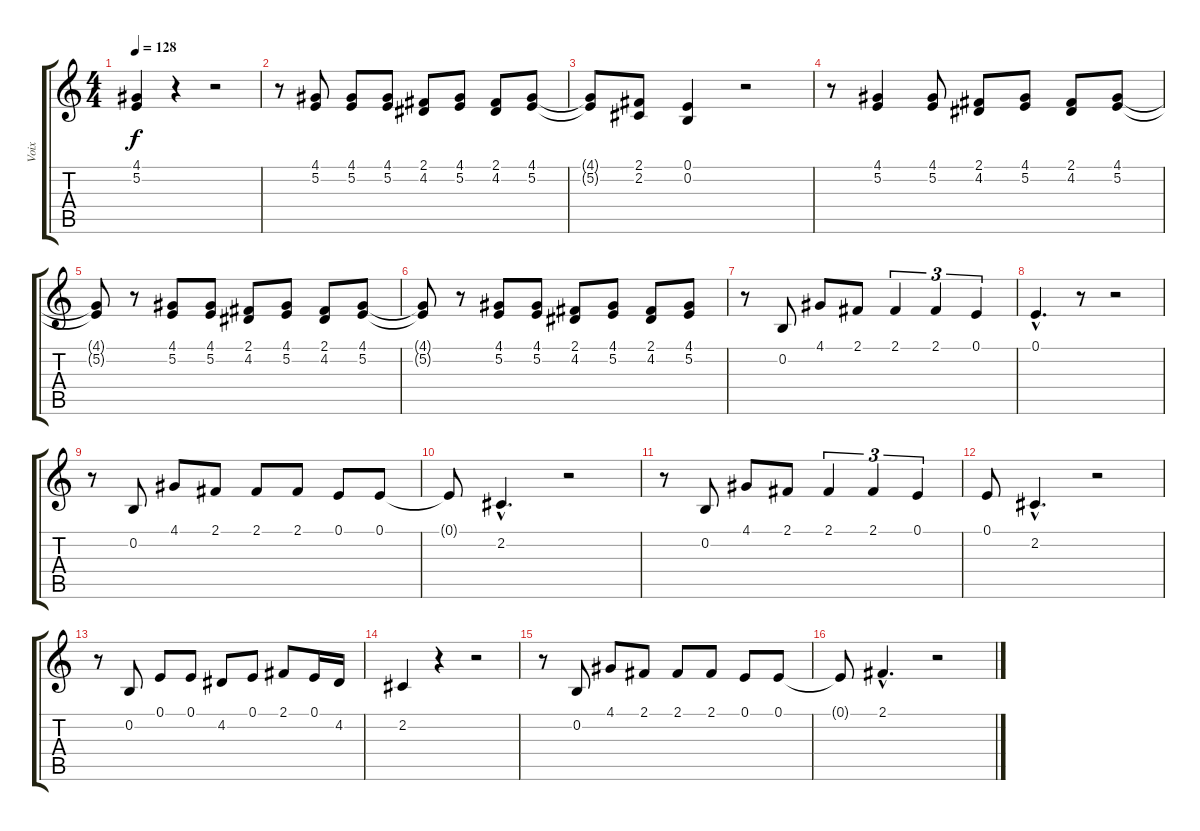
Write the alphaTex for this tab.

\track ("Voix" "Voix") {instrument accordion}
\staff {score tabs}
\tuning (E4 B3 G3 D3 A2 E2) {hide}
\ts (4 4)
\tempo 128
\clef g2
\ks c
(4.1{t} 5.2{t}).4{dy f} r.4 r.2 |
r.8 (4.1 5.2).8 (4.1 5.2).8 (4.1 5.2).8 (2.1 4.2).8 (4.1 5.2).8 (2.1 4.2).8 (4.1 5.2).8 |
(4.1{t} 5.2{t}).8 (2.1 2.2).8 (0.1 0.2).4 r.2 |
r.8 (4.1 5.2).4 (4.1 5.2).8 (2.1 4.2).8 (4.1 5.2).8 (2.1 4.2).8 (4.1 5.2).8 |
(4.1{t} 5.2{t}).8 r.8 (4.1 5.2).8 (4.1 5.2).8 (2.1 4.2).8 (4.1 5.2).8 (2.1 4.2).8 (4.1 5.2).8 |
(4.1{t} 5.2{t}).8 r.8 (4.1 5.2).8 (4.1 5.2).8 (2.1 4.2).8 (4.1 5.2).8 (2.1 4.2).8 (4.1 5.2).8 |
r.8 0.2.8 4.1.8 2.1.8 2.1.4{tu (3 2)} 2.1.4{tu (3 2)} 0.1.4{tu (3 2)} |
0.1{hac}.4{d} r.8 r.2 |
r.8 0.2.8 4.1.8 2.1.8 2.1.8 2.1.8 0.1.8 0.1.8 |
0.1{t}.8 2.2{hac}.4{d} r.2 |
r.8 0.2.8 4.1.8 2.1.8 2.1.4{tu (3 2)} 2.1.4{tu (3 2)} 0.1.4{tu (3 2)} |
0.1.8 2.2{hac}.4{d} r.2 |
r.8 0.2.8 0.1.8 0.1.8 4.2.8 0.1.8 2.1.8 0.1.16 4.2.16 |
2.2.4 r.4 r.2 |
r.8 0.2.8 4.1.8 2.1.8 2.1.8 2.1.8 0.1.8 0.1.8 |
0.1{t}.8 2.1{hac}.4{d} r.2
